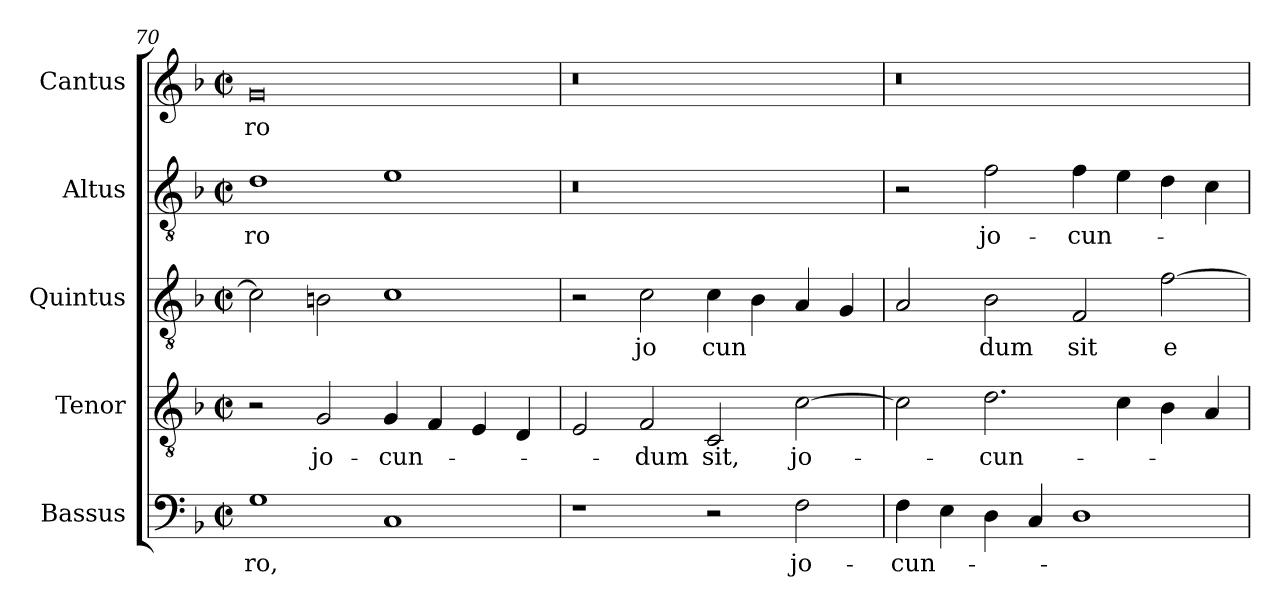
**kern	**text	**kern	**text	**kern	**text	**kern	**text	**kern	**text
*part5	*part5	*part4	*part4	*part3	*part3	*part2	*part2	*part1	*part1
*staff5	*staff5	*staff4	*staff4	*staff3	*staff3	*staff2	*staff2	*staff1	*staff1
*I"Bassus	*	*I"Tenor	*	*I"Quintus	*	*I"Altus	*	*I"Cantus	*
!!LO:PB:g=z
*clefF4	*	*clefGv2	*	*clefGv2	*	*clefGv2	*	*clefG2	*
*k[b-]	*	*k[b-]	*	*k[b-]	*	*k[b-]	*	*k[b-]	*
*F:	*	*F:	*	*F:	*	*F:	*	*F:	*
*M2/2	*	*M2/2	*	*M2/2	*	*M2/2	*	*M2/2	*
*met(c|)	*	*met(c|)	*	*met(c|)	*	*met(c|)	*	*met(c|)	*
=70	=70	=70	=70	=70	=70	=70	=70	=70	=70
!	!LO:LY:b:cj	!	!	!	!	!	!LO:LY:b:cj	!	!LO:LY:b:cj
1G	ro,	2r	.	2c\]	.	1d	-ro	0g	ro
!	!	!	!LO:LY:b:cj	!	!	!	!	!	!
.	.	2G/	jo-	2Bn\	.	.	.	.	.
!	!	!	!LO:LY:b	!	!	!	!	!	!
1C	.	4G/	-cun-	1c	.	1e	.	.	.
.	.	4F/	.	.	.	.	.	.	.
.	.	4E/	.	.	.	.	.	.	.
.	.	4D/	.	.	.	.	.	.	.
=71	=71	=71	=71	=71	=71	=71	=71	=71	=71
1r	.	2E/	.	2r	.	0r	.	0r	.
!	!	!	!LO:LY:b:cj	!	!LO:LY:b:cj	!	!	!	!
.	.	2F/	-dum	2c\	jo	.	.	.	.
!	!	!	!LO:LY:b:cj	!	!LO:LY:b	!	!	!	!
2r	.	2C/	sit,	4c\	cun	.	.	.	.
.	.	.	.	4B-\	.	.	.	.	.
!	!LO:LY:b:cj	!	!LO:LY:b:cj	!	!	!	!	!	!
2F\	jo-	[>2c\	jo-	4A/	.	.	.	.	.
.	.	.	.	4G/	.	.	.	.	.
=72	=72	=72	=72	=72	=72	=72	=72	=72	=72
!	!LO:LY:b	!	!	!	!	!	!	!	!
4F\	-cun-	2c\]	.	2A/	.	2r	.	0r	.
4E\	.	.	.	.	.	.	.	.	.
!	!	!	!LO:LY:b	!	!LO:LY:b:cj	!	!LO:LY:b:cj	!	!
4D\	.	2.d\	-cun-	2B-\	dum	2f\	jo-	.	.
4C/	.	.	.	.	.	.	.	.	.
!	!	!	!	!	!LO:LY:b:cj	!	!LO:LY:b	!	!
1D	.	.	.	2F/	sit	4f\	-cun-	.	.
.	.	4c\	.	.	.	4e\	.	.	.
!	!	!	!	!	!LO:LY:b:cj	!	!	!	!
.	.	4B-\	.	[>2f\	e	4d\	.	.	.
.	.	4A/	.	.	.	4c\	.	.	.
=	=	=	=	=	=	=	=	=	=
*-	*-	*-	*-	*-	*-	*-	*-	*-	*-
